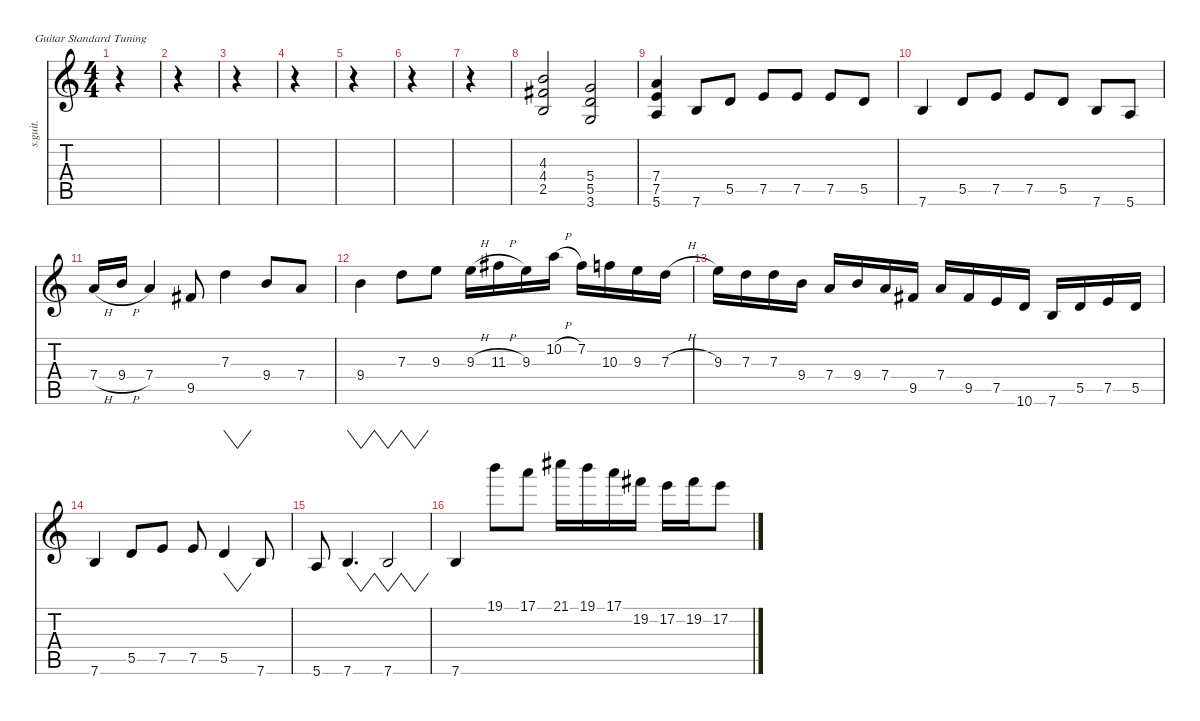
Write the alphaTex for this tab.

\defaultSystemsLayout 4
\hideDynamics
\bracketExtendMode nobrackets
\track ("guitare1(the cretin)" "s.guit.") {instrument distortionguitar}
\staff {score tabs}
\tuning (E4 B3 G3 D3 A2 E2)
\ts (4 4)
\beaming (8 2 2 2 2)
\tempo (125 hide)
\clef g2
\ks c
r.4{dy f instrument distortionguitar} |
r.4 |
r.4 |
r.4 |
r.4 |
r.4 |
r.4 |
(4.3 4.4{acc #} 2.5).2 (5.4 5.5 3.6).2 |
(7.4 7.5 5.6).4 7.6.8 5.5.8 7.5.8 7.5.8 7.5.8 5.5.8 |
7.6.4 5.5.8 7.5.8 7.5.8 5.5.8 7.6.8 5.6.8 |
7.4{h}.16 9.4{h}.16 7.4.4 9.5{acc #}.8 7.3.4 9.4.8 7.4.8 |
9.4.4 7.3.8 9.3.8 9.3{h}.16 11.3{h acc #}.16 9.3.16 10.2{h}.16 7.2{acc #}.16 10.3.16 9.3.16 7.3{h}.16 |
9.3.16 7.3.16 7.3.16 9.4.16 7.4.16 9.4.16 7.4.16 9.5{acc #}.16 7.4.16 9.5{acc #}.16 7.5.16 10.6.16 7.6.16 5.5.16 7.5.16 5.5.16 |
7.6.4 5.5.8 7.5.8 7.5.8 5.5.4{vw} 7.6.8 |
5.6.8 7.6.4{vw d} 7.6.2{vw} |
7.6.4 19.1.8 17.1.8 21.1{acc #}.16 19.1.16 17.1.16 19.2{acc #}.16 17.2.16 19.2{acc #}.16 17.2.8
